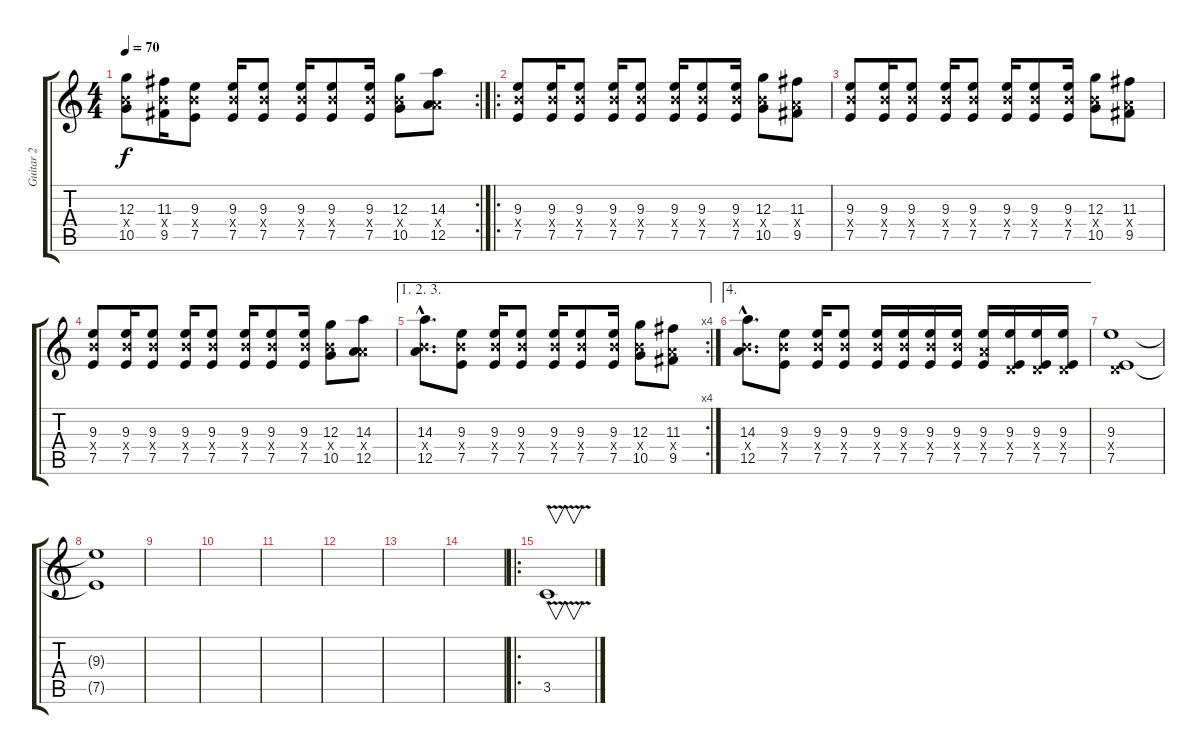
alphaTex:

\track ("Guitar 2" "Guitar 2") {instrument overdrivenguitar}
\staff {score tabs}
\tuning (E4 B3 G3 D3 A2 E2) {hide}
\rc 2
\ts (4 4)
\tempo 70
\clef g2
\ks c
(12.3 9.4{x} 10.5).8{dy f} (11.3 9.4{x} 9.5).16 (9.3 9.4{x} 7.5).8 (9.3 9.4{x} 7.5).16 (9.3 9.4{x} 7.5).8 (9.3 9.4{x} 7.5).16 (9.3 9.4{x} 7.5).8 (9.3 9.4{x} 7.5).16 (12.3 9.4{x} 10.5).8 (14.3 7.4{x} 12.5).8 |
\ro
(9.3 9.4{x} 7.5).8 (9.3 9.4{x} 7.5).16 (9.3 9.4{x} 7.5).8 (9.3 9.4{x} 7.5).16 (9.3 9.4{x} 7.5).8 (9.3 9.4{x} 7.5).16 (9.3 9.4{x} 7.5).8 (9.3 9.4{x} 7.5).16 (12.3 9.4{x} 10.5).8 (11.3 7.4{x} 9.5).8 |
(9.3 9.4{x} 7.5).8 (9.3 9.4{x} 7.5).16 (9.3 9.4{x} 7.5).8 (9.3 9.4{x} 7.5).16 (9.3 9.4{x} 7.5).8 (9.3 9.4{x} 7.5).16 (9.3 9.4{x} 7.5).8 (9.3 9.4{x} 7.5).16 (12.3 9.4{x} 10.5).8 (11.3 7.4{x} 9.5).8 |
(9.3 9.4{x} 7.5).8 (9.3 9.4{x} 7.5).16 (9.3 9.4{x} 7.5).8 (9.3 9.4{x} 7.5).16 (9.3 9.4{x} 7.5).8 (9.3 9.4{x} 7.5).16 (9.3 9.4{x} 7.5).8 (9.3 9.4{x} 7.5).16 (12.3 9.4{x} 10.5).8 (14.3 7.4{x} 12.5).8 |
\ae (1 2 3)
\rc 4
(14.3{hac} 9.4{hac x} 12.5{hac}).8{d} (9.3 9.4{x} 7.5).8 (9.3 9.4{x} 7.5).16 (9.3 9.4{x} 7.5).8 (9.3 9.4{x} 7.5).16 (9.3 9.4{x} 7.5).8 (9.3 9.4{x} 7.5).16 (12.3 9.4{x} 10.5).8 (11.3 7.4{x} 9.5).8 |
\ae 4
(14.3{hac} 9.4{hac x} 12.5{hac}).8{d} (9.3 9.4{x} 7.5).8 (9.3 9.4{x} 7.5).16 (9.3 9.4{x} 7.5).8 (9.3 9.4{x} 7.5).16 (9.3 9.4{x} 7.5).16 (9.3 9.4{x} 7.5).16 (9.3 9.4{x} 7.5).16 (9.3 7.4{x} 7.5).16 (9.3 0.4{x} 7.5).16 (9.3 0.4{x} 7.5).16 (9.3 0.4{x} 7.5).16 |
(9.3 0.4{x} 7.5).1{volume 0} |
(9.3{t} 7.5{t}).1 |
|
|
|
|
|
|
\ro
3.5{v}.1{v volume 5 instrument pad2warm}
